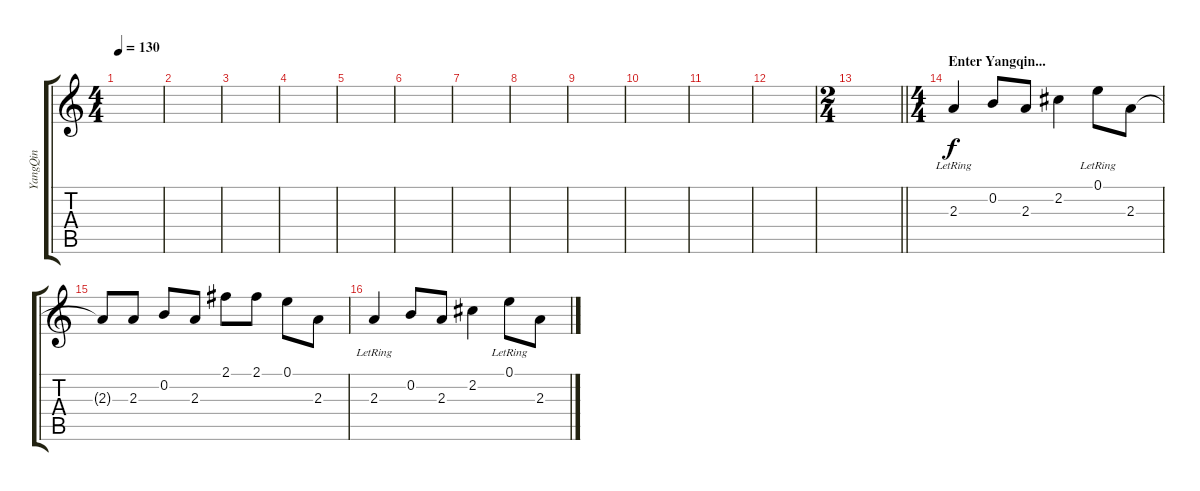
\track ("YangQin" "YangQin") {instrument banjo}
\staff {score tabs}
\tuning (E4 B3 G3 D3 A2 E2) {hide}
\displaytranspose 12
\ts (4 4)
\tempo 130
\clef g2
\ks c
|
|
|
|
|
|
|
|
|
|
|
|
\ts (2 4)
\barLineRight lightlight
|
\ts (4 4)
\section ("" "Enter Yangqin...")
2.3{lr}.4 0.2.8 2.3.8 2.2.4 0.1{lr}.8 2.3.8 |
2.3{t}.8 2.3.8 0.2.8 2.3.8 2.1.8 2.1.8 0.1.8 2.3.8 |
2.3{lr}.4 0.2.8 2.3.8 2.2.4 0.1{lr}.8 2.3.8
